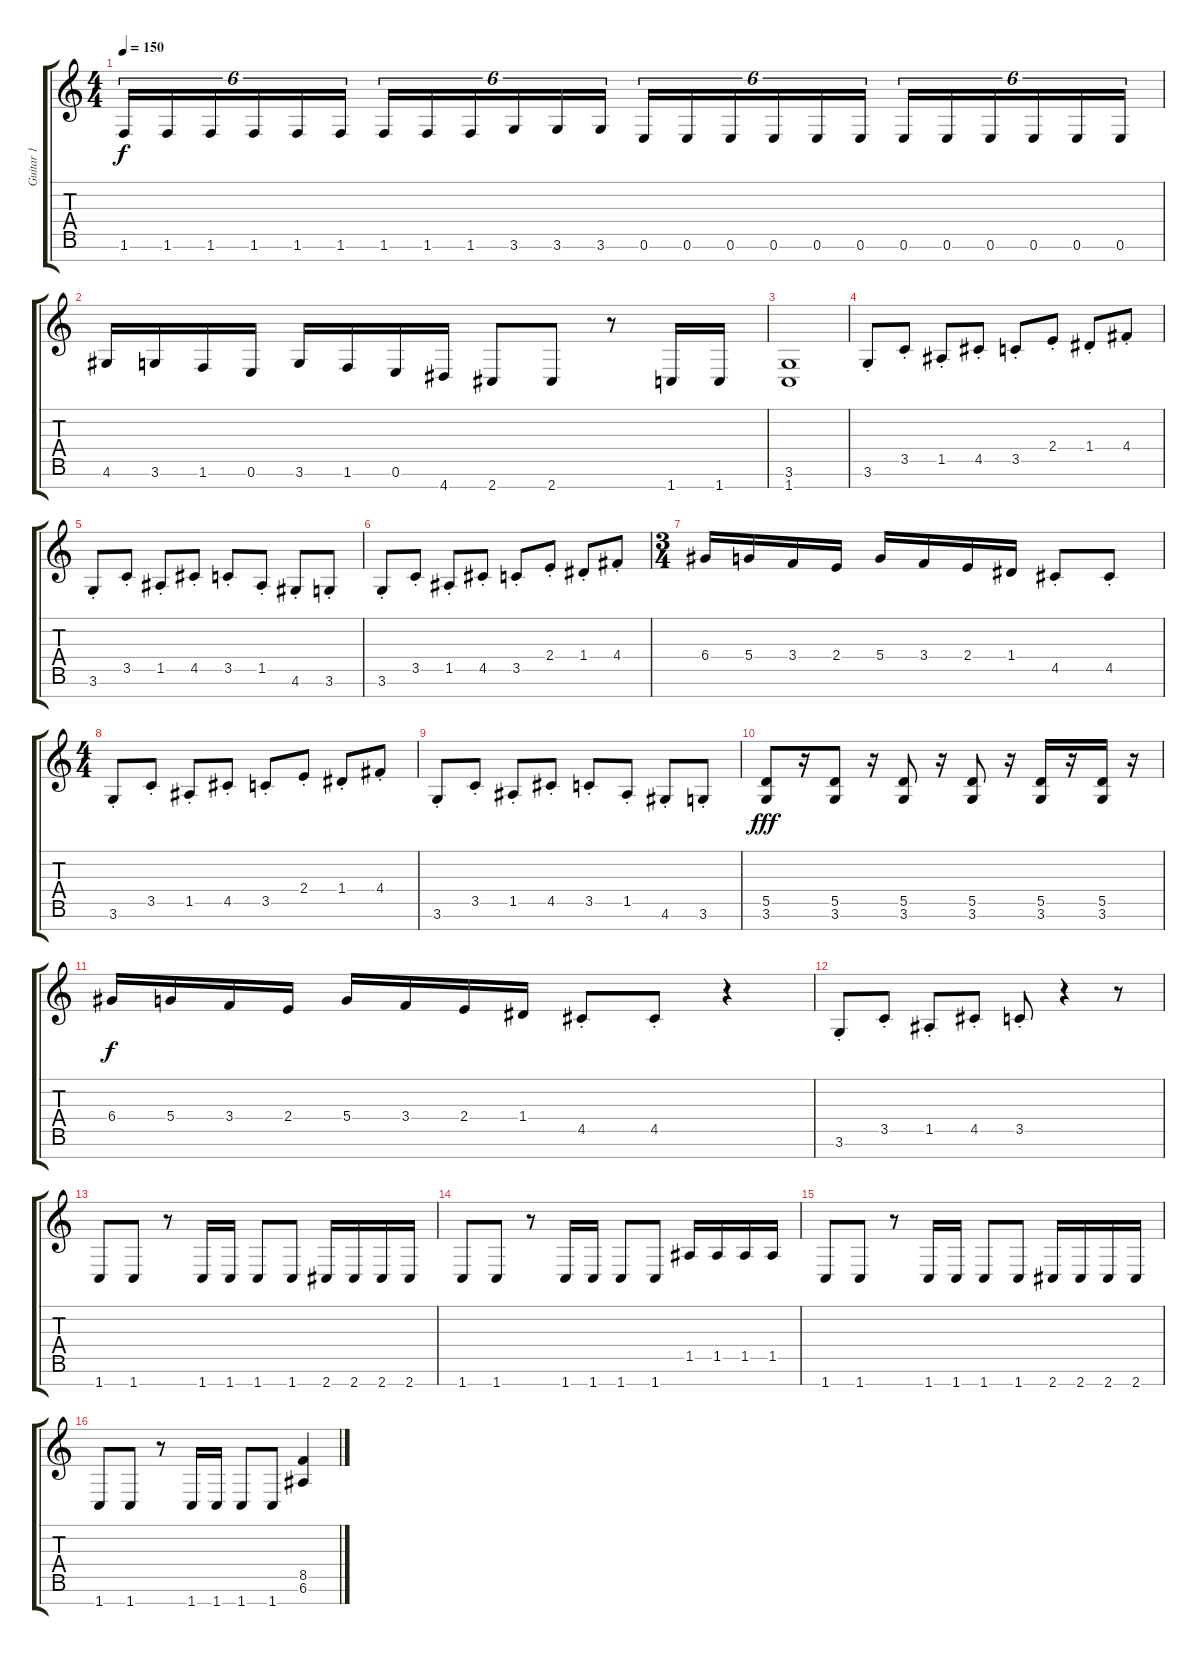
\track ("Guitar 1" "Guitar 1") {instrument distortionguitar}
\staff {score tabs}
\tuning (E4 B3 G3 D3 A2 E2 B1) {hide}
\ts (4 4)
\tempo 150
\clef g2
\ks c
1.6.16{tu (6 4) dy f} 1.6.16{tu (6 4)} 1.6.16{tu (6 4)} 1.6.16{tu (6 4)} 1.6.16{tu (6 4)} 1.6.16{tu (6 4)} 1.6.16{tu (6 4)} 1.6.16{tu (6 4)} 1.6.16{tu (6 4)} 3.6.16{tu (6 4)} 3.6.16{tu (6 4)} 3.6.16{tu (6 4)} 0.6.16{tu (6 4)} 0.6.16{tu (6 4)} 0.6.16{tu (6 4)} 0.6.16{tu (6 4)} 0.6.16{tu (6 4)} 0.6.16{tu (6 4)} 0.6.16{tu (6 4)} 0.6.16{tu (6 4)} 0.6.16{tu (6 4)} 0.6.16{tu (6 4)} 0.6.16{tu (6 4)} 0.6.16{tu (6 4)} |
4.6.16 3.6.16 1.6.16 0.6.16 3.6.16 1.6.16 0.6.16 4.7.16 2.7.8 2.7.8 r.8 1.7.16 1.7.16 |
(3.6 1.7).1 |
3.6{st}.8 3.5{st}.8 1.5{st}.8 4.5{st}.8 3.5{st}.8 2.4{st}.8 1.4{st}.8 4.4{st}.8 |
3.6{st}.8 3.5{st}.8 1.5{st}.8 4.5{st}.8 3.5{st}.8 1.5{st}.8 4.6{st}.8 3.6{st}.8 |
3.6{st}.8 3.5{st}.8 1.5{st}.8 4.5{st}.8 3.5{st}.8 2.4{st}.8 1.4{st}.8 4.4{st}.8 |
\ts (3 4)
6.4.16 5.4.16 3.4.16 2.4.16 5.4.16 3.4.16 2.4.16 1.4.16 4.5{st}.8 4.5{st}.8 |
\ts (4 4)
3.6{st}.8 3.5{st}.8 1.5{st}.8 4.5{st}.8 3.5{st}.8 2.4{st}.8 1.4{st}.8 4.4{st}.8 |
3.6{st}.8 3.5{st}.8 1.5{st}.8 4.5{st}.8 3.5{st}.8 1.5{st}.8 4.6{st}.8 3.6{st}.8 |
(5.5 3.6).8{dy fff} r.16 (5.5 3.6).8 r.16 (5.5 3.6).8 r.16 (5.5 3.6).8 r.16 (5.5 3.6).16 r.16 (5.5 3.6).16 r.16 |
6.4.16{dy f} 5.4.16 3.4.16 2.4.16 5.4.16 3.4.16 2.4.16 1.4.16 4.5{st}.8 4.5{st}.8 r.4 |
3.6{st}.8 3.5{st}.8 1.5{st}.8 4.5{st}.8 3.5{st}.8 r.4 r.8 |
1.7.8 1.7.8 r.8 1.7.16 1.7.16 1.7.8 1.7.8 2.7.16 2.7.16 2.7.16 2.7.16 |
1.7.8 1.7.8 r.8 1.7.16 1.7.16 1.7.8 1.7.8 1.5.16 1.5.16 1.5.16 1.5.16 |
1.7.8 1.7.8 r.8 1.7.16 1.7.16 1.7.8 1.7.8 2.7.16 2.7.16 2.7.16 2.7.16 |
1.7.8 1.7.8 r.8 1.7.16 1.7.16 1.7.8 1.7.8 (8.5{ss} 6.6{ss}).4
